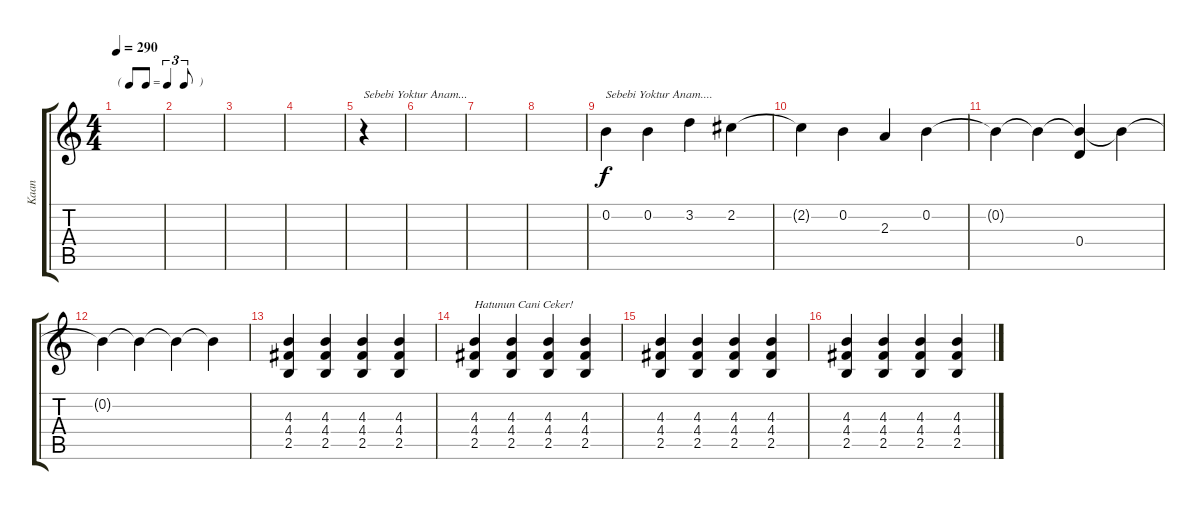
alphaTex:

\track ("Kaan" "Kaan") {instrument overdrivenguitar}
\staff {score tabs}
\tuning (E4 B3 G3 D3 A2 E2) {hide}
\ts (4 4)
\tf triplet8th
\tempo 290
\clef g2
\ks c
|
|
|
|
r.4{txt "Sebebi Yoktur Anam..."} |
|
|
|
0.2.4{txt "Sebebi Yoktur Anam...."} 0.2.4 3.2.4 2.2.4 |
2.2{t}.4 0.2.4 2.3.4 0.2.4 |
0.2{t}.4 0.2{t}.4 (0.2{t} 0.4).4 0.2{t}.4 |
0.2{t}.4 0.2{t}.4 0.2{t}.4 0.2{t}.4 |
(4.3 4.4 2.5).4 (4.3 4.4 2.5).4 (4.3 4.4 2.5).4 (4.3 4.4 2.5).4 |
(4.3 4.4 2.5).4{txt "Hatunun Cani Ceker!"} (4.3 4.4 2.5).4 (4.3 4.4 2.5).4 (4.3 4.4 2.5).4 |
(4.3 4.4 2.5).4 (4.3 4.4 2.5).4 (4.3 4.4 2.5).4 (4.3 4.4 2.5).4 |
(4.3 4.4 2.5).4 (4.3 4.4 2.5).4 (4.3 4.4 2.5).4 (4.3 4.4 2.5).4
